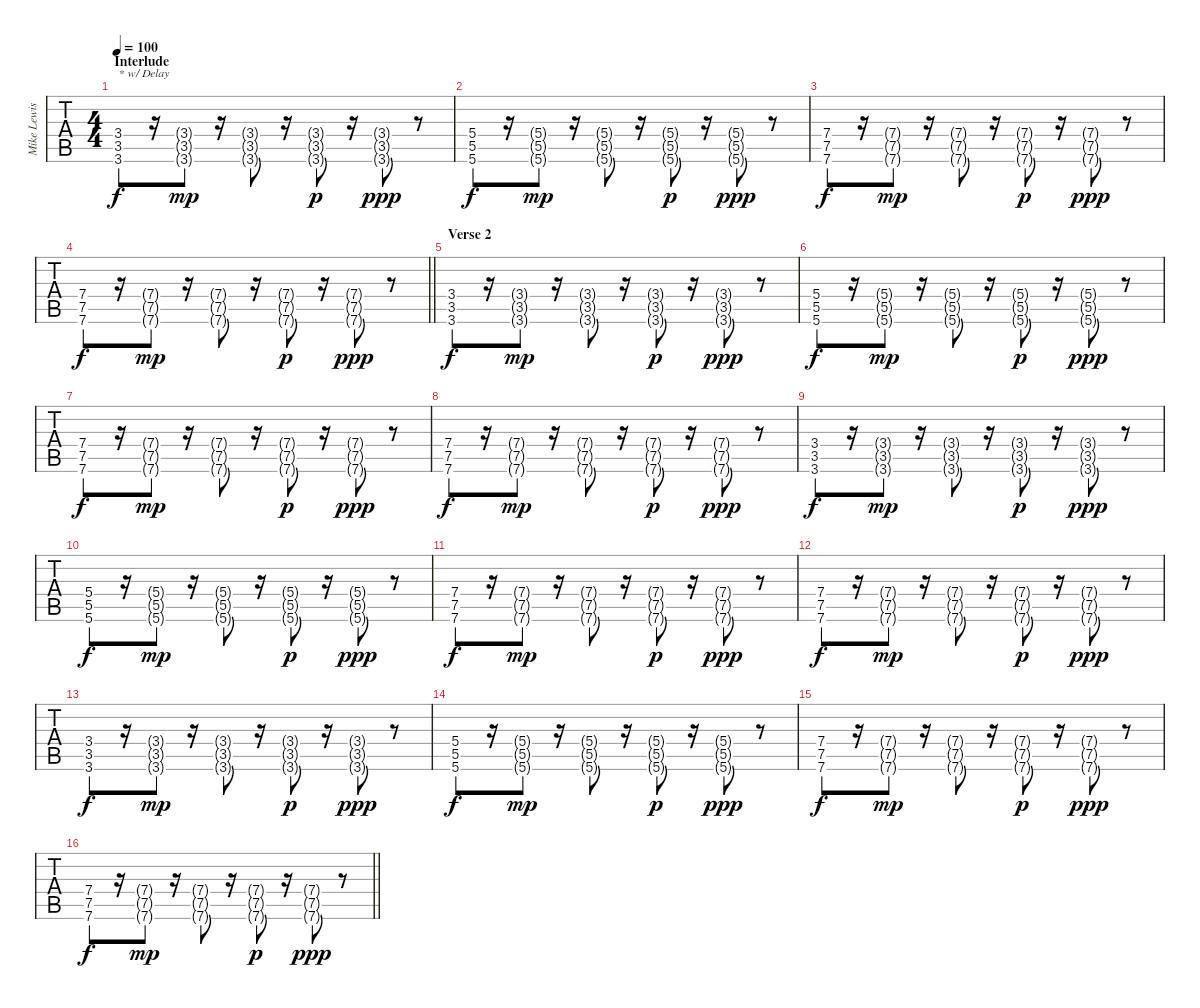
\track ("Mike Lewis | Rhy." "Mike Lewis") {instrument electricguitarclean}
\staff {tabs}
\tuning (E4 B3 G3 D3 A2 D2) {hide}
\ts (4 4)
\section ("" "Interlude")
\tempo 100
\clef g2
\ks c
(3.4 3.5 3.6).8{txt "* w/ Delay" dy f} r.16 (3.4{g} 3.5{g} 3.6{g}).8{dy mp} r.16 (3.4{g} 3.5{g} 3.6{g}).8 r.16 (3.4{g} 3.5{g} 3.6{g}).8{dy p} r.16 (3.4{g} 3.5{g} 3.6{g}).8{dy ppp} r.8 |
(5.4 5.5 5.6).8{dy f} r.16 (5.4{g} 5.5{g} 5.6{g}).8{dy mp} r.16 (5.4{g} 5.5{g} 5.6{g}).8 r.16 (5.4{g} 5.5{g} 5.6{g}).8{dy p} r.16 (5.4{g} 5.5{g} 5.6{g}).8{dy ppp} r.8 |
(7.4 7.5 7.6).8{dy f} r.16 (7.4{g} 7.5{g} 7.6{g}).8{dy mp} r.16 (7.4{g} 7.5{g} 7.6{g}).8 r.16 (7.4{g} 7.5{g} 7.6{g}).8{dy p} r.16 (7.4{g} 7.5{g} 7.6{g}).8{dy ppp} r.8 |
\barLineRight lightlight
(7.4 7.5 7.6).8{dy f} r.16 (7.4{g} 7.5{g} 7.6{g}).8{dy mp} r.16 (7.4{g} 7.5{g} 7.6{g}).8 r.16 (7.4{g} 7.5{g} 7.6{g}).8{dy p} r.16 (7.4{g} 7.5{g} 7.6{g}).8{dy ppp} r.8 |
\section ("" "Verse 2")
(3.4 3.5 3.6).8{dy f} r.16 (3.4{g} 3.5{g} 3.6{g}).8{dy mp} r.16 (3.4{g} 3.5{g} 3.6{g}).8 r.16 (3.4{g} 3.5{g} 3.6{g}).8{dy p} r.16 (3.4{g} 3.5{g} 3.6{g}).8{dy ppp} r.8 |
(5.4 5.5 5.6).8{dy f} r.16 (5.4{g} 5.5{g} 5.6{g}).8{dy mp} r.16 (5.4{g} 5.5{g} 5.6{g}).8 r.16 (5.4{g} 5.5{g} 5.6{g}).8{dy p} r.16 (5.4{g} 5.5{g} 5.6{g}).8{dy ppp} r.8 |
(7.4 7.5 7.6).8{dy f} r.16 (7.4{g} 7.5{g} 7.6{g}).8{dy mp} r.16 (7.4{g} 7.5{g} 7.6{g}).8 r.16 (7.4{g} 7.5{g} 7.6{g}).8{dy p} r.16 (7.4{g} 7.5{g} 7.6{g}).8{dy ppp} r.8 |
(7.4 7.5 7.6).8{dy f} r.16 (7.4{g} 7.5{g} 7.6{g}).8{dy mp} r.16 (7.4{g} 7.5{g} 7.6{g}).8 r.16 (7.4{g} 7.5{g} 7.6{g}).8{dy p} r.16 (7.4{g} 7.5{g} 7.6{g}).8{dy ppp} r.8 |
(3.4 3.5 3.6).8{dy f} r.16 (3.4{g} 3.5{g} 3.6{g}).8{dy mp} r.16 (3.4{g} 3.5{g} 3.6{g}).8 r.16 (3.4{g} 3.5{g} 3.6{g}).8{dy p} r.16 (3.4{g} 3.5{g} 3.6{g}).8{dy ppp} r.8 |
(5.4 5.5 5.6).8{dy f} r.16 (5.4{g} 5.5{g} 5.6{g}).8{dy mp} r.16 (5.4{g} 5.5{g} 5.6{g}).8 r.16 (5.4{g} 5.5{g} 5.6{g}).8{dy p} r.16 (5.4{g} 5.5{g} 5.6{g}).8{dy ppp} r.8 |
(7.4 7.5 7.6).8{dy f} r.16 (7.4{g} 7.5{g} 7.6{g}).8{dy mp} r.16 (7.4{g} 7.5{g} 7.6{g}).8 r.16 (7.4{g} 7.5{g} 7.6{g}).8{dy p} r.16 (7.4{g} 7.5{g} 7.6{g}).8{dy ppp} r.8 |
(7.4 7.5 7.6).8{dy f} r.16 (7.4{g} 7.5{g} 7.6{g}).8{dy mp} r.16 (7.4{g} 7.5{g} 7.6{g}).8 r.16 (7.4{g} 7.5{g} 7.6{g}).8{dy p} r.16 (7.4{g} 7.5{g} 7.6{g}).8{dy ppp} r.8 |
(3.4 3.5 3.6).8{dy f} r.16 (3.4{g} 3.5{g} 3.6{g}).8{dy mp} r.16 (3.4{g} 3.5{g} 3.6{g}).8 r.16 (3.4{g} 3.5{g} 3.6{g}).8{dy p} r.16 (3.4{g} 3.5{g} 3.6{g}).8{dy ppp} r.8 |
(5.4 5.5 5.6).8{dy f} r.16 (5.4{g} 5.5{g} 5.6{g}).8{dy mp} r.16 (5.4{g} 5.5{g} 5.6{g}).8 r.16 (5.4{g} 5.5{g} 5.6{g}).8{dy p} r.16 (5.4{g} 5.5{g} 5.6{g}).8{dy ppp} r.8 |
(7.4 7.5 7.6).8{dy f} r.16 (7.4{g} 7.5{g} 7.6{g}).8{dy mp} r.16 (7.4{g} 7.5{g} 7.6{g}).8 r.16 (7.4{g} 7.5{g} 7.6{g}).8{dy p} r.16 (7.4{g} 7.5{g} 7.6{g}).8{dy ppp} r.8 |
\barLineRight lightlight
(7.4 7.5 7.6).8{dy f} r.16 (7.4{g} 7.5{g} 7.6{g}).8{dy mp} r.16 (7.4{g} 7.5{g} 7.6{g}).8 r.16 (7.4{g} 7.5{g} 7.6{g}).8{dy p} r.16 (7.4{g} 7.5{g} 7.6{g}).8{dy ppp} r.8
